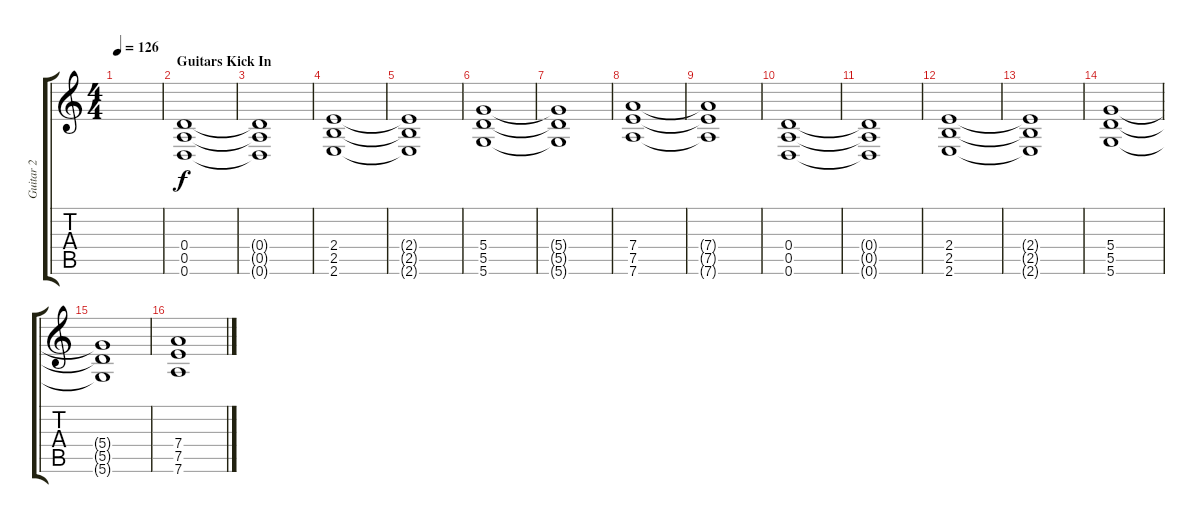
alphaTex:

\track ("Guitar 2" "Guitar 2") {instrument distortionguitar}
\staff {score tabs}
\tuning (E4 B3 G3 D3 A2 D2) {hide}
\ts (4 4)
\tempo 126
\clef g2
\ks c
|
\section ("" "Guitars Kick In")
(0.4 0.5 0.6).1 |
(0.4{t} 0.5{t} 0.6{t}).1 |
(2.4 2.5 2.6).1 |
(2.4{t} 2.5{t} 2.6{t}).1 |
(5.4 5.5 5.6).1 |
(5.4{t} 5.5{t} 5.6{t}).1 |
(7.4 7.5 7.6).1 |
(7.4{t} 7.5{t} 7.6{t}).1 |
(0.4 0.5 0.6).1 |
(0.4{t} 0.5{t} 0.6{t}).1 |
(2.4 2.5 2.6).1 |
(2.4{t} 2.5{t} 2.6{t}).1 |
(5.4 5.5 5.6).1 |
(5.4{t} 5.5{t} 5.6{t}).1 |
(7.4 7.5 7.6).1
